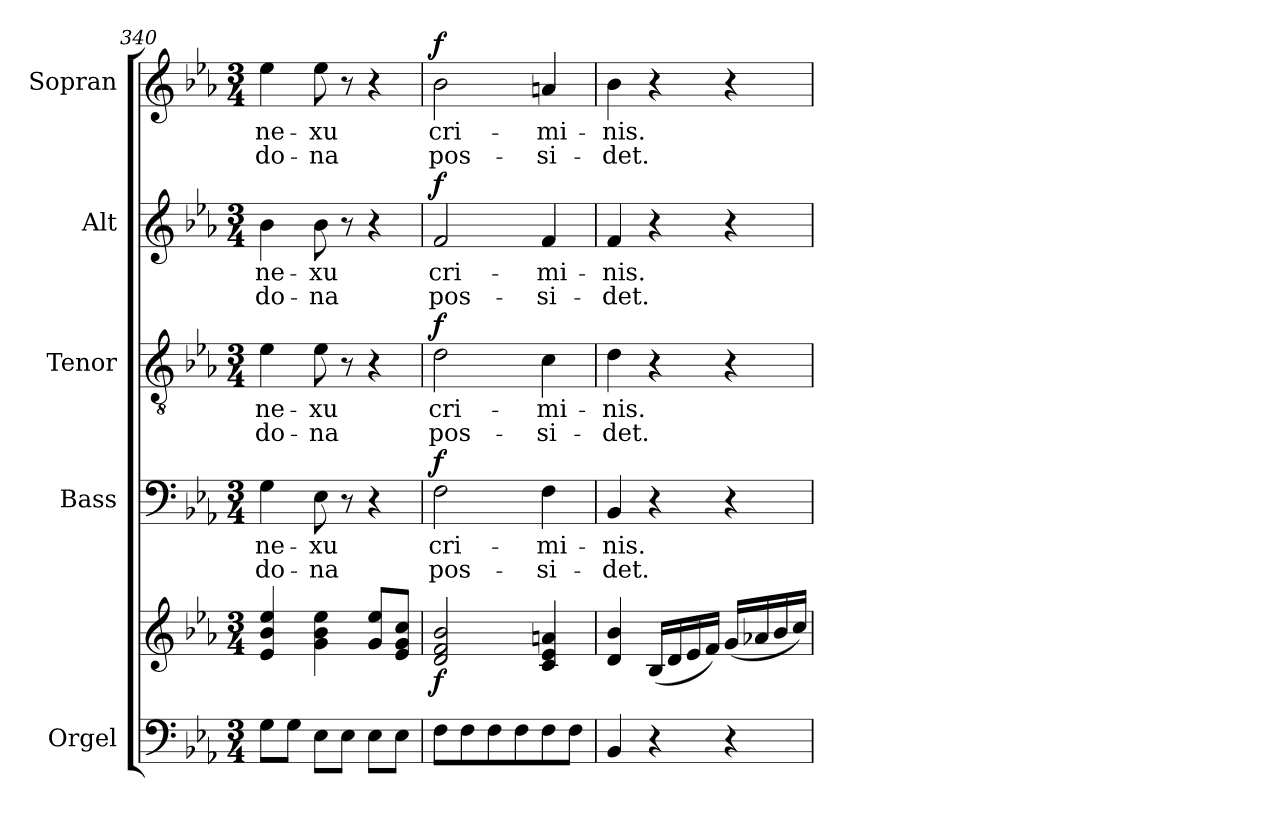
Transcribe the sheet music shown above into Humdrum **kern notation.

**kern	**kern	**dynam	**kern	**text	**text	**dynam	**kern	**text	**text	**dynam	**kern	**text	**text	**dynam	**kern	**text	**text	**dynam
*part5	*part5	*part5	*part4	*part4	*part4	*part4	*part3	*part3	*part3	*part3	*part2	*part2	*part2	*part2	*part1	*part1	*part1	*part1
*staff6	*staff5	*staff5/6	*staff4	*staff4	*staff4	*staff4	*staff3	*staff3	*staff3	*staff3	*staff2	*staff2	*staff2	*staff2	*staff1	*staff1	*staff1	*staff1
*I"Orgel	*	*	*I"Bass	*	*	*	*I"Tenor	*	*	*	*I"Alt	*	*	*	*I"Sopran	*	*	*
*I'Org.	*	*	*I'B.	*	*	*	*I'T.	*	*	*	*I'A.	*	*	*	*I'S.	*	*	*
*clefF4	*clefG2	*	*clefF4	*	*	*	*clefGv2	*	*	*	*clefG2	*	*	*	*clefG2	*	*	*
*k[b-e-a-]	*k[b-e-a-]	*	*k[b-e-a-]	*	*	*	*k[b-e-a-]	*	*	*	*k[b-e-a-]	*	*	*	*k[b-e-a-]	*	*	*
*E-:	*E-:	*	*E-:	*	*	*	*E-:	*	*	*	*E-:	*	*	*	*E-:	*	*	*
*M3/4	*M3/4	*	*M3/4	*	*	*	*M3/4	*	*	*	*M3/4	*	*	*	*M3/4	*	*	*
=340	=340	=340	=340	=340	=340	=340	=340	=340	=340	=340	=340	=340	=340	=340	=340	=340	=340	=340
!	!	!	!	!LO:LY:b	!LO:LY:b	!	!	!LO:LY:b	!LO:LY:b	!	!	!LO:LY:b	!LO:LY:b	!	!	!LO:LY:b	!LO:LY:b	!
8G\L	4e-/ 4b-/ 4ee-/	.	4G\	ne-	do-	.	4e-\	ne-	do-	.	4b-\	ne-	do-	.	4ee-\	ne-	do-	.
8G\J	.	.	.	.	.	.	.	.	.	.	.	.	.	.	.	.	.	.
!	!	!	!	!LO:LY:b	!LO:LY:b	!	!	!LO:LY:b	!LO:LY:b	!	!	!LO:LY:b	!LO:LY:b	!	!	!LO:LY:b	!LO:LY:b	!
8E-\L	4g\ 4b-\ 4ee-\	.	8E-\	-xu	-na	.	8e-\	-xu	-na	.	8b-\	-xu	-na	.	8ee-\	-xu	-na	.
8E-\J	.	.	8r	.	.	.	8r	.	.	.	8r	.	.	.	8r	.	.	.
8E-\L	8g/ 8ee-/L	.	4r	.	.	.	4r	.	.	.	4r	.	.	.	4r	.	.	.
8E-\J	8e-/ 8g/ 8cc/J	.	.	.	.	.	.	.	.	.	.	.	.	.	.	.	.	.
=341	=341	=341	=341	=341	=341	=341	=341	=341	=341	=341	=341	=341	=341	=341	=341	=341	=341	=341
!	!	!LO:DY:b	!	!LO:LY:b	!LO:LY:b	!LO:DY:a	!	!LO:LY:b	!LO:LY:b	!LO:DY:a	!	!LO:LY:b	!LO:LY:b	!LO:DY:a	!	!LO:LY:b	!LO:LY:b	!LO:DY:a
8F\L	2d/ 2f/ 2b-/	f	2F\	cri-	pos-	f	2d\	cri-	pos-	f	2f/	cri-	pos-	f	2b-\	cri-	pos-	f
8F\	.	.	.	.	.	.	.	.	.	.	.	.	.	.	.	.	.	.
8F\	.	.	.	.	.	.	.	.	.	.	.	.	.	.	.	.	.	.
8F\	.	.	.	.	.	.	.	.	.	.	.	.	.	.	.	.	.	.
!	!	!	!	!LO:LY:b	!LO:LY:b	!	!	!LO:LY:b	!LO:LY:b	!	!	!LO:LY:b	!LO:LY:b	!	!	!LO:LY:b	!LO:LY:b	!
8F\	4c/ 4e-/ 4an/	.	4F\	-mi-	-si-	.	4c\	-mi-	-si-	.	4f/	-mi-	-si-	.	4an/	-mi-	-si-	.
8F\J	.	.	.	.	.	.	.	.	.	.	.	.	.	.	.	.	.	.
=342	=342	=342	=342	=342	=342	=342	=342	=342	=342	=342	=342	=342	=342	=342	=342	=342	=342	=342
!	!	!	!	!LO:LY:b	!LO:LY:b	!	!	!LO:LY:b	!LO:LY:b	!	!	!LO:LY:b	!LO:LY:b	!	!	!LO:LY:b	!LO:LY:b	!
4BB-/	4d/ 4b-/	.	4BB-/	-nis.	-det.	.	4d\	-nis.	-det.	.	4f/	-nis.	-det.	.	4b-\	-nis.	-det.	.
4r	(<16B-/LL	.	4r	.	.	.	4r	.	.	.	4r	.	.	.	4r	.	.	.
.	16d/	.	.	.	.	.	.	.	.	.	.	.	.	.	.	.	.	.
.	16e-/	.	.	.	.	.	.	.	.	.	.	.	.	.	.	.	.	.
.	16f/JJ)	.	.	.	.	.	.	.	.	.	.	.	.	.	.	.	.	.
4r	(<16g/LL	.	4r	.	.	.	4r	.	.	.	4r	.	.	.	4r	.	.	.
.	16a-X/	.	.	.	.	.	.	.	.	.	.	.	.	.	.	.	.	.
.	16b-/	.	.	.	.	.	.	.	.	.	.	.	.	.	.	.	.	.
.	16cc/JJ)	.	.	.	.	.	.	.	.	.	.	.	.	.	.	.	.	.
=	=	=	=	=	=	=	=	=	=	=	=	=	=	=	=	=	=	=
*-	*-	*-	*-	*-	*-	*-	*-	*-	*-	*-	*-	*-	*-	*-	*-	*-	*-	*-
